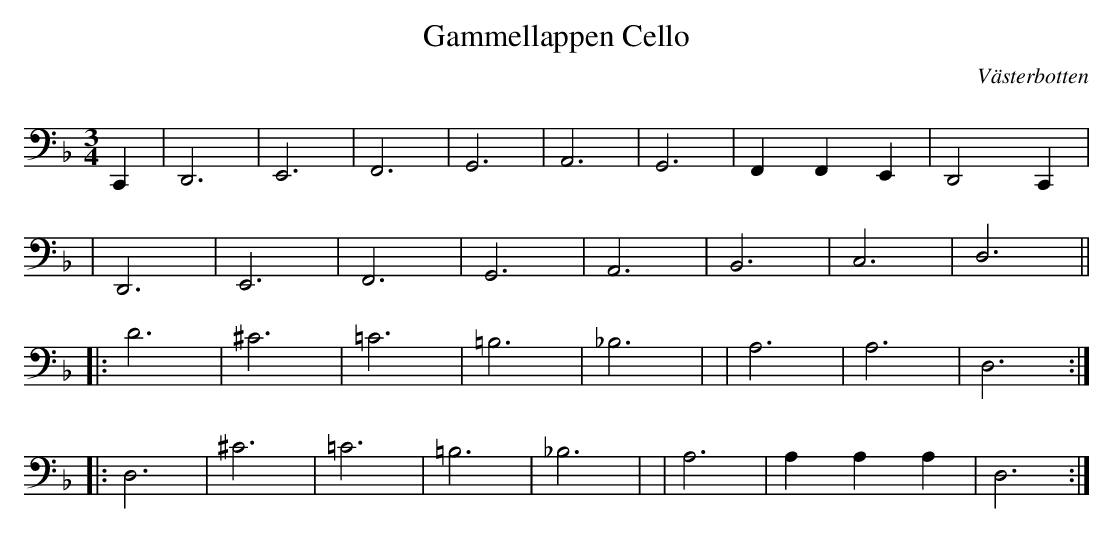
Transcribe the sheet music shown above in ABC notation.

X:1
T:Gammellappen Cello
O:Västerbotten
M:3/4
L:1/4
K:Dm
C,, | D,,3 | E,,3 | F,,3  | G,,3 | A,,3 | G,,3 | F,,F,,E,,  | D,,2 C,,|
| D,,3 | E,,3 | F,,3  | G,,3 | A,,3 | B,,3 | C,3 | D,3 ||
|: D3 | ^C3 | =C3 | =B,3 | _B,3 | |A,3 | A,3 | D,3 :|
|: D,3 | ^C3 | =C3 | =B,3 | _B,3 | |A,3 | A,A,A, | D,3 :|
